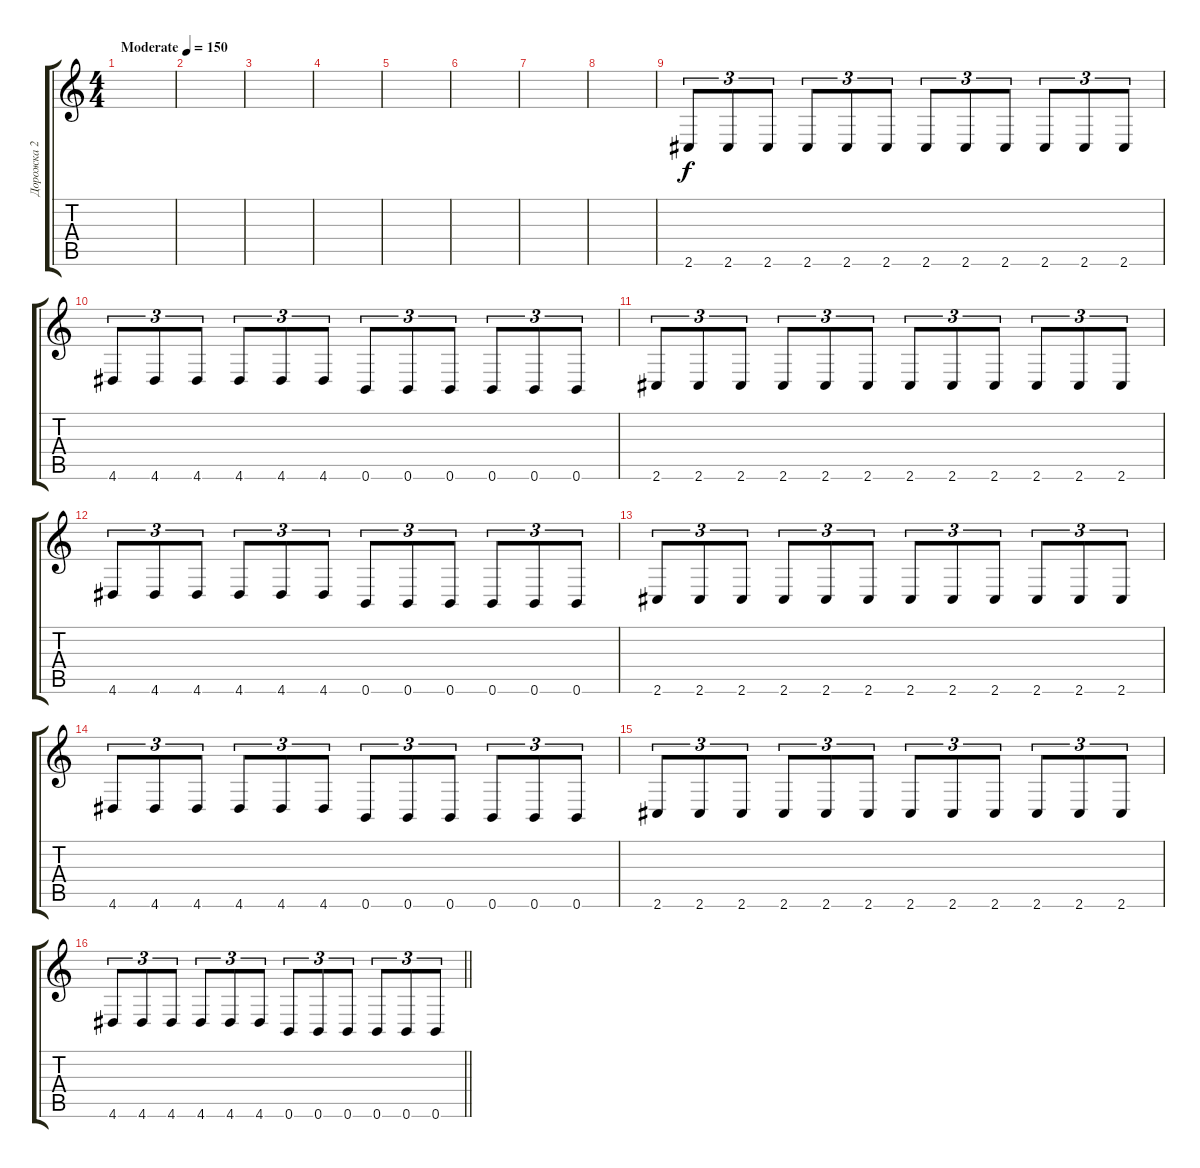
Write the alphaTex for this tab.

\track ("Дорожка 2" "Дорожка 2") {instrument distortionguitar}
\staff {score tabs}
\tuning (Db4 Ab3 E3 B2 Gb2 B1) {hide}
\ts (4 4)
\tempo (150 "Moderate")
\clef g2
\ks c
|
|
|
|
|
|
|
|
2.6.8{tu (3 2)} 2.6.8{tu (3 2)} 2.6.8{tu (3 2)} 2.6.8{tu (3 2)} 2.6.8{tu (3 2)} 2.6.8{tu (3 2)} 2.6.8{tu (3 2)} 2.6.8{tu (3 2)} 2.6.8{tu (3 2)} 2.6.8{tu (3 2)} 2.6.8{tu (3 2)} 2.6.8{tu (3 2)} |
4.6.8{tu (3 2)} 4.6.8{tu (3 2)} 4.6.8{tu (3 2)} 4.6.8{tu (3 2)} 4.6.8{tu (3 2)} 4.6.8{tu (3 2)} 0.6.8{tu (3 2)} 0.6.8{tu (3 2)} 0.6.8{tu (3 2)} 0.6.8{tu (3 2)} 0.6.8{tu (3 2)} 0.6.8{tu (3 2)} |
2.6.8{tu (3 2)} 2.6.8{tu (3 2)} 2.6.8{tu (3 2)} 2.6.8{tu (3 2)} 2.6.8{tu (3 2)} 2.6.8{tu (3 2)} 2.6.8{tu (3 2)} 2.6.8{tu (3 2)} 2.6.8{tu (3 2)} 2.6.8{tu (3 2)} 2.6.8{tu (3 2)} 2.6.8{tu (3 2)} |
4.6.8{tu (3 2)} 4.6.8{tu (3 2)} 4.6.8{tu (3 2)} 4.6.8{tu (3 2)} 4.6.8{tu (3 2)} 4.6.8{tu (3 2)} 0.6.8{tu (3 2)} 0.6.8{tu (3 2)} 0.6.8{tu (3 2)} 0.6.8{tu (3 2)} 0.6.8{tu (3 2)} 0.6.8{tu (3 2)} |
2.6.8{tu (3 2)} 2.6.8{tu (3 2)} 2.6.8{tu (3 2)} 2.6.8{tu (3 2)} 2.6.8{tu (3 2)} 2.6.8{tu (3 2)} 2.6.8{tu (3 2)} 2.6.8{tu (3 2)} 2.6.8{tu (3 2)} 2.6.8{tu (3 2)} 2.6.8{tu (3 2)} 2.6.8{tu (3 2)} |
4.6.8{tu (3 2)} 4.6.8{tu (3 2)} 4.6.8{tu (3 2)} 4.6.8{tu (3 2)} 4.6.8{tu (3 2)} 4.6.8{tu (3 2)} 0.6.8{tu (3 2)} 0.6.8{tu (3 2)} 0.6.8{tu (3 2)} 0.6.8{tu (3 2)} 0.6.8{tu (3 2)} 0.6.8{tu (3 2)} |
2.6.8{tu (3 2)} 2.6.8{tu (3 2)} 2.6.8{tu (3 2)} 2.6.8{tu (3 2)} 2.6.8{tu (3 2)} 2.6.8{tu (3 2)} 2.6.8{tu (3 2)} 2.6.8{tu (3 2)} 2.6.8{tu (3 2)} 2.6.8{tu (3 2)} 2.6.8{tu (3 2)} 2.6.8{tu (3 2)} |
\barLineRight lightlight
4.6.8{tu (3 2)} 4.6.8{tu (3 2)} 4.6.8{tu (3 2)} 4.6.8{tu (3 2)} 4.6.8{tu (3 2)} 4.6.8{tu (3 2)} 0.6.8{tu (3 2)} 0.6.8{tu (3 2)} 0.6.8{tu (3 2)} 0.6.8{tu (3 2)} 0.6.8{tu (3 2)} 0.6.8{tu (3 2)}
